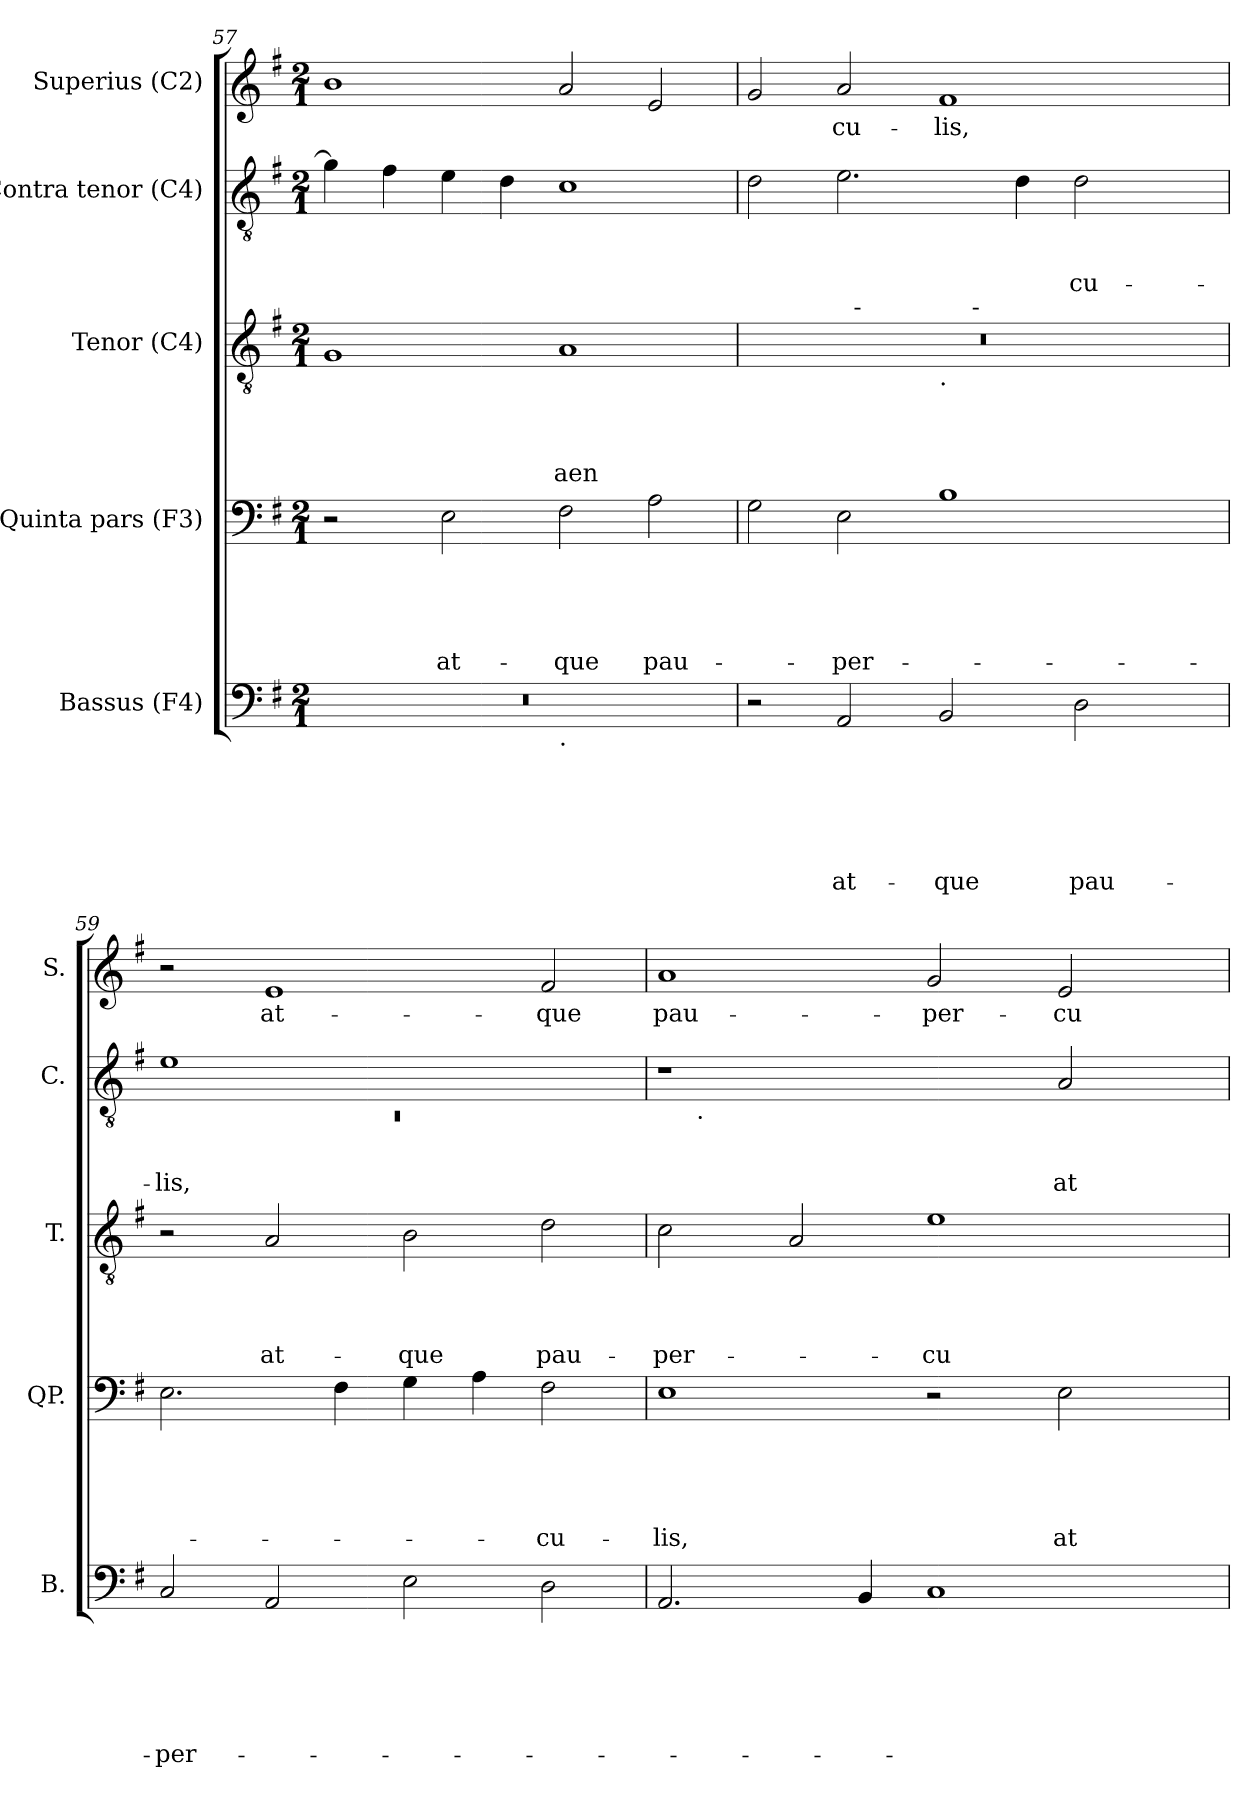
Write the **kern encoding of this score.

**kern	**text	**text	**text	**text	**text	**text	**kern	**text	**text	**text	**text	**text	**kern	**text	**text	**text	**text	**kern	**text	**text	**text	**kern	**text
*part5	*part5	*part5	*part5	*part5	*part5	*part5	*part4	*part4	*part4	*part4	*part4	*part4	*part3	*part3	*part3	*part3	*part3	*part2	*part2	*part2	*part2	*part1	*part1
*staff5	*staff5	*staff5	*staff5	*staff5	*staff5	*staff5	*staff4	*staff4	*staff4	*staff4	*staff4	*staff4	*staff3	*staff3	*staff3	*staff3	*staff3	*staff2	*staff2	*staff2	*staff2	*staff1	*staff1
*I"Bassus (F4)	*	*	*	*	*	*	*I"Quinta pars (F3)	*	*	*	*	*	*I"Tenor (C4)	*	*	*	*	*I"Contra tenor (C4)	*	*	*	*I"Superius (C2)	*
*I'B.	*	*	*	*	*	*	*I'QP.	*	*	*	*	*	*I'T.	*	*	*	*	*I'C.	*	*	*	*I'S.	*
*clefF4	*	*	*	*	*	*	*clefF4	*	*	*	*	*	*clefGv2	*	*	*	*	*clefGv2	*	*	*	*clefG2	*
*k[f#]	*	*	*	*	*	*	*k[f#]	*	*	*	*	*	*k[f#]	*	*	*	*	*k[f#]	*	*	*	*k[f#]	*
*G:	*	*	*	*	*	*	*G:	*	*	*	*	*	*G:	*	*	*	*	*G:	*	*	*	*G:	*
*M2/1	*	*	*	*	*	*	*M2/1	*	*	*	*	*	*M2/1	*	*	*	*	*M2/1	*	*	*	*M2/1	*
=57	=57	=57	=57	=57	=57	=57	=57	=57	=57	=57	=57	=57	=57	=57	=57	=57	=57	=57	=57	=57	=57	=57	=57
*^	*	*	*	*	*	*	*	*	*	*	*	*	*	*	*	*	*	*	*	*	*	*	*
0r	1ryy	.	.	.	.	.	.	2r	.	.	.	.	.	1G	.	.	.	.	4g\]	.	.	.	1b	.
.	.	.	.	.	.	.	.	.	.	.	.	.	.	.	.	.	.	.	4f#\	.	.	.	.	.
!	!	!	!	!	!	!	!	!	!	!	!	!	!LO:LY:b	!	!	!	!	!	!	!	!	!	!	!
.	.	.	.	.	.	.	.	2E\	.	.	.	.	at-	.	.	.	.	.	4e\	.	.	.	.	.
.	.	.	.	.	.	.	.	.	.	.	.	.	.	.	.	.	.	.	4d\	.	.	.	.	.
!	!LO:TX:b:t=.	!	!	!	!	!	!	!	!	!	!	!	!	!	!	!	!	!	!	!	!	!	!	!
!	!	!	!	!	!	!	!	!	!	!	!	!	!LO:LY:b	!	!	!	!	!LO:LY:b:rj	!	!	!	!	!	!
.	1ryy	.	.	.	.	.	.	2F#\	.	.	.	.	-que	1A	.	.	.	-aen	1c	.	.	.	2a/	.
!	!	!	!	!	!	!	!	!	!	!	!	!	!LO:LY:b	!	!	!	!	!	!	!	!	!	!	!
.	.	.	.	.	.	.	.	2A\	.	.	.	.	pau-	.	.	.	.	.	.	.	.	.	2e/	.
*v	*v	*	*	*	*	*	*	*	*	*	*	*	*	*	*	*	*	*	*	*	*	*	*	*
!!LO:LB:g=z
=58	=58	=58	=58	=58	=58	=58	=58	=58	=58	=58	=58	=58	=58	=58	=58	=58	=58	=58	=58	=58	=58	=58	=58
*	*	*	*	*	*	*	*	*	*	*	*	*	*^	*	*	*	*	*	*	*	*	*	*
*	*	*	*	*	*	*	*	*	*	*	*	*	*	*^	*	*	*	*	*	*	*	*	*	*
*	*	*	*	*	*	*	*	*	*	*	*	*	*	*	*^	*	*	*	*	*	*	*	*	*	*
2r	.	.	.	.	.	.	2G\	.	.	.	.	.	0r	2ryy	1ryy	1ryy	.	.	.	.	2d\	.	.	.	2g/	.
!	!	!	!	!	!	!LO:LY:b	!	!	!	!	!	!LO:LY:b	!	!	!	!	!	!	!	!	!	!	!	!	!	!LO:LY:b
2AA/	.	.	.	.	.	at-	2E\	.	.	.	.	-per-	.	32ryy	.	.	.	.	.	.	2.e\	.	.	.	2a/	-cu-
!	!	!	!	!	!	!	!	!	!	!	!	!	!	!LO:TX:a:t=-	!	!	!	!	!	!	!	!	!	!	!	!
.	.	.	.	.	.	.	.	.	.	.	.	.	.	1ryy	.	.	.	.	.	.	.	.	.	.	.	.
!	!	!	!	!	!	!	!	!	!	!	!	!	!	!	!LO:TX:b:t=.	!	!	!	!	!	!	!	!	!	!	!
!	!	!	!	!	!	!LO:LY:b	!	!	!	!	!	!	!	!	!	!	!	!	!	!	!	!	!	!	!	!LO:LY:b
2BB/	.	.	.	.	.	-que	1B	.	.	.	.	.	.	.	1ryy	16.ryy	.	.	.	.	.	.	.	.	1f#	-lis,
!	!	!	!	!	!	!	!	!	!	!	!	!	!	!	!	!LO:TX:a:t=-	!	!	!	!	!	!	!	!	!	!
.	.	.	.	.	.	.	.	.	.	.	.	.	.	.	.	2ryy	.	.	.	.	.	.	.	.	.	.
.	.	.	.	.	.	.	.	.	.	.	.	.	.	.	.	.	.	.	.	.	4d\	.	.	.	.	.
!	!	!	!	!	!	!LO:LY:b	!	!	!	!	!	!	!	!	!	!	!	!	!	!	!	!	!	!LO:LY:b	!	!
2D\	.	.	.	.	.	pau-	.	.	.	.	.	.	.	.	.	.	.	.	.	.	2d\	.	.	-cu-	.	.
.	.	.	.	.	.	.	.	.	.	.	.	.	.	4...ryy	.	.	.	.	.	.	.	.	.	.	.	.
.	.	.	.	.	.	.	.	.	.	.	.	.	.	.	.	4ryy	.	.	.	.	.	.	.	.	.	.
.	.	.	.	.	.	.	.	.	.	.	.	.	.	.	.	8ryy	.	.	.	.	.	.	.	.	.	.
.	.	.	.	.	.	.	.	.	.	.	.	.	.	.	.	32ryy	.	.	.	.	.	.	.	.	.	.
=59	=59	=59	=59	=59	=59	=59	=59	=59	=59	=59	=59	=59	=59	=59	=59	=59	=59	=59	=59	=59	=59	=59	=59	=59	=59	=59
*	*	*	*	*	*	*	*	*	*	*	*	*	*	*	*	*	*	*	*	*	*^	*	*	*	*	*
!	!	!	!	!	!	!LO:LY:b	!	!	!	!	!	!	!	!	!	!	!	!	!	!	!	!LO:N:vis=1	!	!	!LO:LY:b	!	!
*	*	*	*	*	*	*	*	*	*	*	*	*	*v	*v	*v	*v	*	*	*	*	*	*	*	*	*	*	*
2C/	.	.	.	.	.	-per-	2.E\	.	.	.	.	.	2r	.	.	.	.	1e	0rC	.	.	-lis,	2r	.
!	!	!	!	!	!	!	!	!	!	!	!	!	!	!	!	!	!LO:LY:b	!	!	!	!	!	!	!LO:LY:b
2AA/	.	.	.	.	.	.	.	.	.	.	.	.	2A/	.	.	.	at-	.	.	.	.	.	1e	at-
.	.	.	.	.	.	.	4F#\	.	.	.	.	.	.	.	.	.	.	.	.	.	.	.	.	.
!	!	!	!	!	!	!	!	!	!	!	!	!	!	!	!	!	!LO:LY:b	!	!	!	!	!	!	!
2E\	.	.	.	.	.	.	4G\	.	.	.	.	.	2B\	.	.	.	-que	1ryy	.	.	.	.	.	.
.	.	.	.	.	.	.	4A\	.	.	.	.	.	.	.	.	.	.	.	.	.	.	.	.	.
!	!	!	!	!	!	!	!	!	!	!	!	!LO:LY:b	!	!	!	!	!LO:LY:b	!	!	!	!	!	!	!LO:LY:b
2D\	.	.	.	.	.	.	2F#\	.	.	.	.	-cu-	2d\	.	.	.	pau-	.	.	.	.	.	2f#/	-que
=60	=60	=60	=60	=60	=60	=60	=60	=60	=60	=60	=60	=60	=60	=60	=60	=60	=60	=60	=60	=60	=60	=60	=60	=60
!	!	!	!	!	!	!	!	!	!	!	!	!LO:LY:b	!	!	!	!	!LO:LY:b	!	!	!	!	!	!	!LO:LY:b
2.AA/	.	.	.	.	.	.	1E	.	.	.	.	-lis,	2c\	.	.	.	-per-	1r	16.ryy	.	.	.	1a	pau-
!	!	!	!	!	!	!	!	!	!	!	!	!	!	!	!	!	!	!	!LO:TX:b:t=.	!	!	!	!	!
.	.	.	.	.	.	.	.	.	.	.	.	.	.	.	.	.	.	.	1ryy	.	.	.	.	.
.	.	.	.	.	.	.	.	.	.	.	.	.	2A/	.	.	.	.	.	.	.	.	.	.	.
4BB/	.	.	.	.	.	.	.	.	.	.	.	.	.	.	.	.	.	.	.	.	.	.	.	.
!	!	!	!	!	!	!	!	!	!	!	!	!	!	!	!	!	!LO:LY:b	!	!	!	!	!	!	!LO:LY:b
1C	.	.	.	.	.	.	2r	.	.	.	.	.	1e	.	.	.	-cu-	2ryy	.	.	.	.	2g/	-per-
.	.	.	.	.	.	.	.	.	.	.	.	.	.	.	.	.	.	.	2ryy	.	.	.	.	.
!	!	!	!	!	!	!	!	!	!	!	!	!LO:LY:b	!	!	!	!	!	!	!	!	!	!LO:LY:b	!	!LO:LY:b
.	.	.	.	.	.	.	2E\	.	.	.	.	at-	.	.	.	.	.	2A/	.	.	.	at-	2e/	-cu-
.	.	.	.	.	.	.	.	.	.	.	.	.	.	.	.	.	.	.	4ryy	.	.	.	.	.
.	.	.	.	.	.	.	.	.	.	.	.	.	.	.	.	.	.	.	8ryy	.	.	.	.	.
.	.	.	.	.	.	.	.	.	.	.	.	.	.	.	.	.	.	.	32ryy	.	.	.	.	.
*	*	*	*	*	*	*	*	*	*	*	*	*	*	*	*	*	*	*v	*v	*	*	*	*	*
=	=	=	=	=	=	=	=	=	=	=	=	=	=	=	=	=	=	=	=	=	=	=	=
*-	*-	*-	*-	*-	*-	*-	*-	*-	*-	*-	*-	*-	*-	*-	*-	*-	*-	*-	*-	*-	*-	*-	*-
